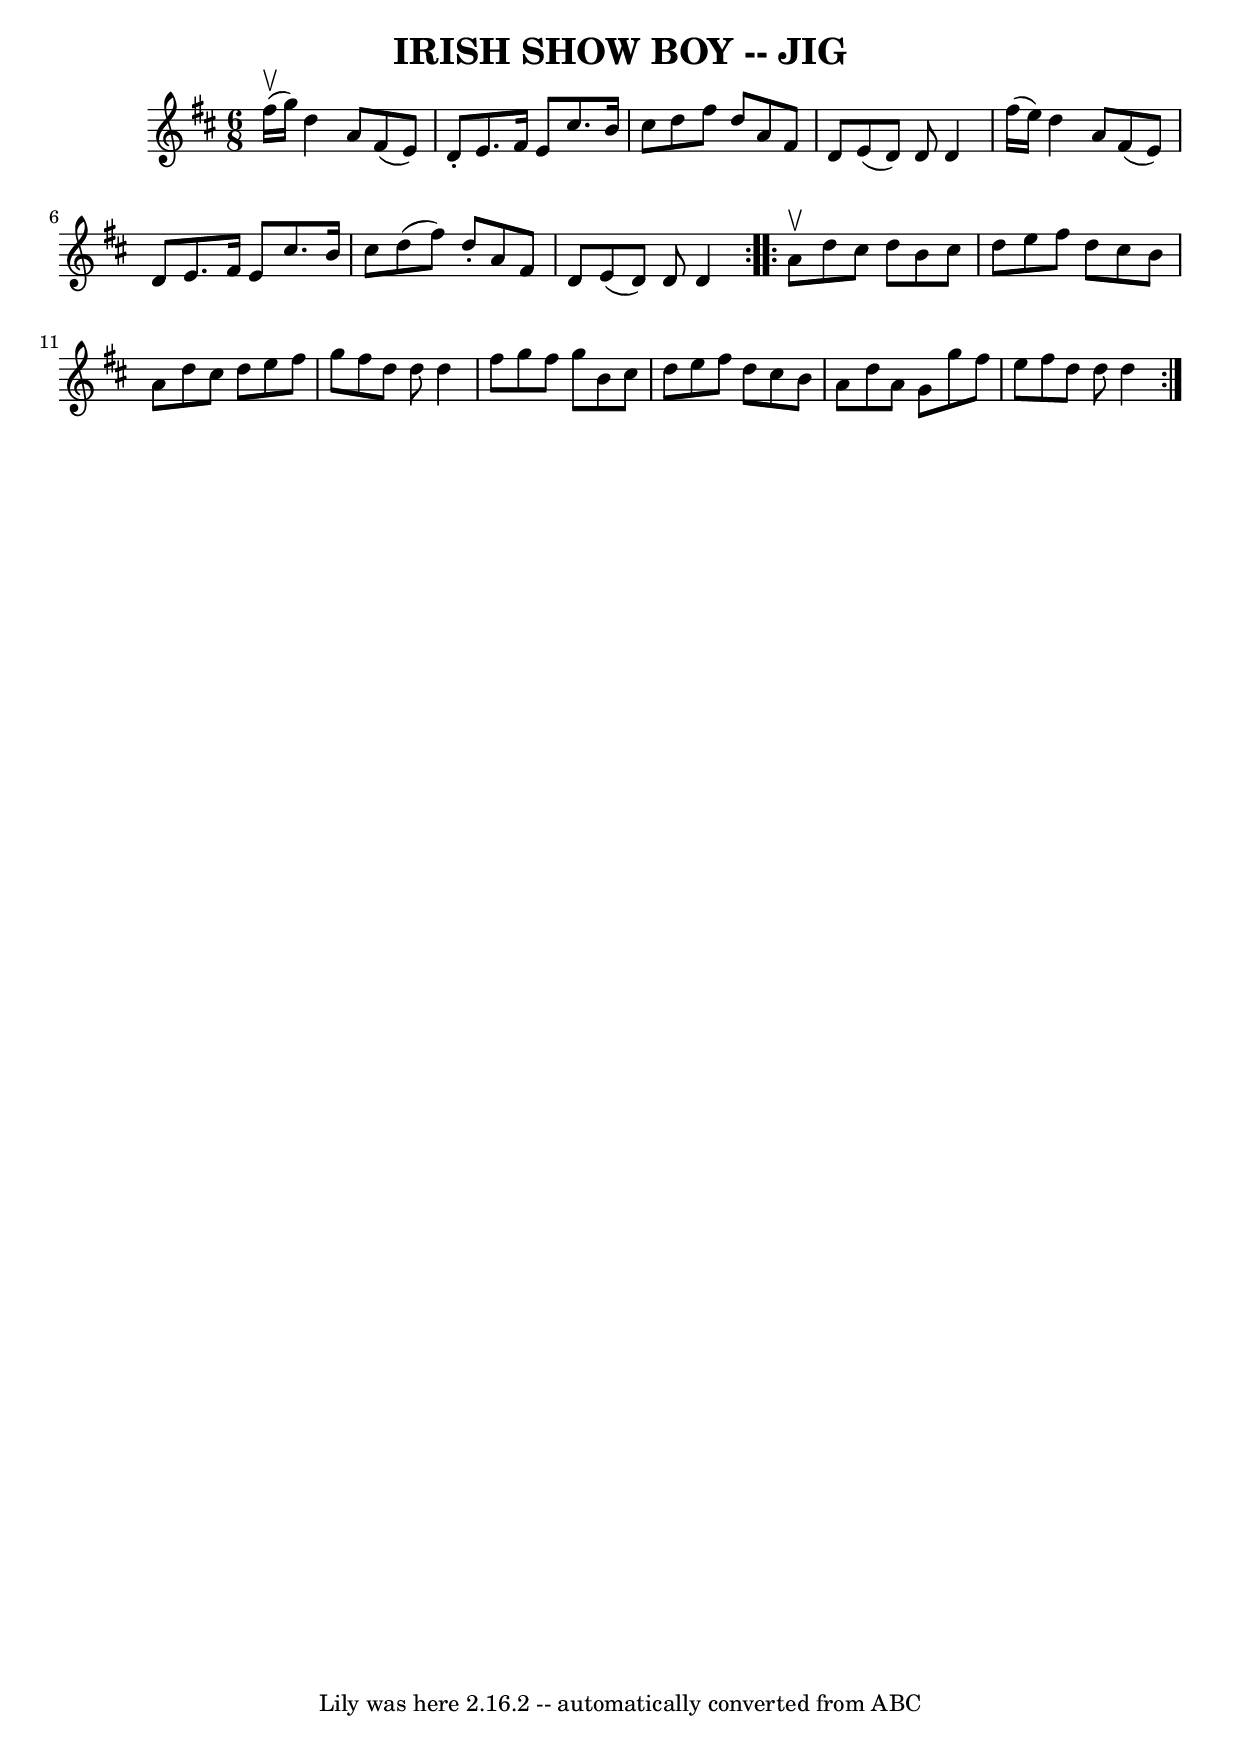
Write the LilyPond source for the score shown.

\version "2.7.40"
\include "Mammoth.ily"
\header {
	%% book = "Ryan's Mammoth Collection of Fiddle Tunes"
	crossRefNumber = "1"
	footnotes = ""
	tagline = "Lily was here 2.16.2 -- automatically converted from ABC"
	title = "IRISH SHOW BOY -- JIG"
}
voicedefault =  {


\repeat volta 2 {
\time 6/8 
\key d \major fis''16 (^\upbow g''16)       |
 d''4  
 a'8 fis'8 (e'8) d'8 -.   |
 e'8. fis'16 e'8    
cis''8. b'16 cis''8    |
 d''8 fis''8 d''8 a'8 fis'8  
 d'8    |
 e'8 (d'8) d'8 d'4 fis''16 (e''16)       
|
 d''4 a'8 fis'8 (e'8) d'8    |
 e'8. fis'16  
 e'8 cis''8. b'16 cis''8    |
 d''8 (fis''8) d''8 -.  
 a'8 fis'8 d'8    |
 e'8 (d'8) d'8 d'4    }     
\repeat volta 2 { a'8^\upbow       |
 d''8 cis''8 d''8 b'8  
 cis''8 d''8    |
 e''8 fis''8 d''8 cis''8 b'8 a'8   
 |
 d''8 cis''8 d''8 e''8 fis''8 g''8    |
   
fis''8 d''8 d''8 d''4 fis''8        |
 g''8 fis''8    
g''8 b'8 cis''8 d''8    |
 e''8 fis''8 d''8 cis''8    
b'8 a'8    |
 d''8 a'8 g'8 g''8 fis''8 e''8    
|
 fis''8 d''8 d''8 d''4    }   
}

\score{
    <<

	\context Staff="default"
	{
	    \voicedefault 
	}

    >>
	\layout {
	}
	\midi {}
}
